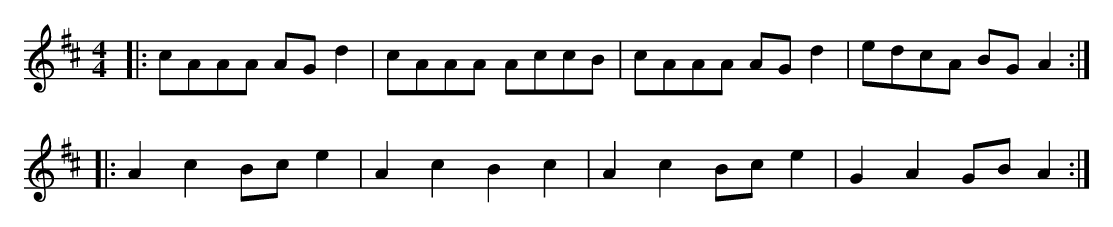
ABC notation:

X:1
M:4/4
K:Amix
|:cAAA AG d2|cAAA AccB|cAAA AG d2|edcA BG A2:|
|:A2 c2 Bc e2|A2 c2 B2 c2|A2 c2 Bc e2|G2 A2 GB A2:|
